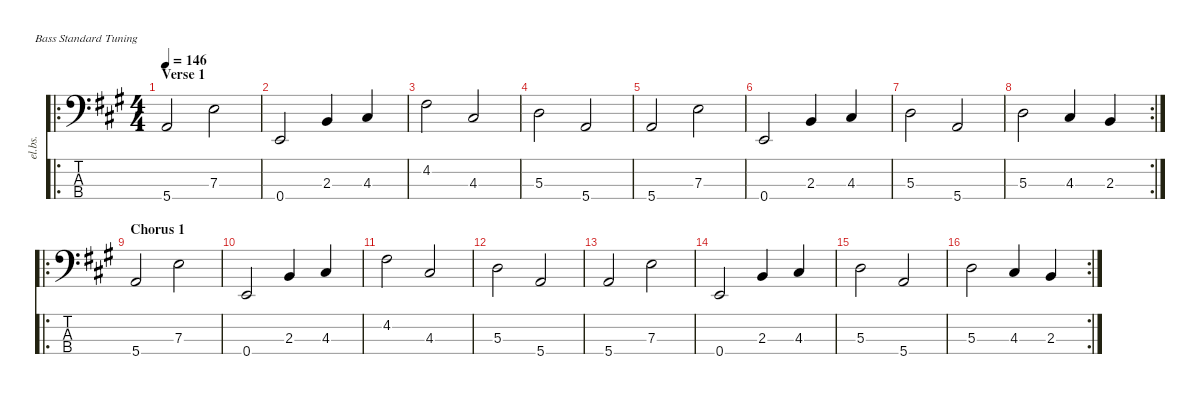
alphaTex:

\defaultSystemsLayout 4
\hideDynamics
\bracketExtendMode nobrackets
\otherSystemsTrackNameOrientation horizontal
\track ("Bass" "el.bs.") {defaultSystemsLayout 8 instrument electricbassfinger}
\staff {score tabs}
\tuning (G2 D2 A1 E1)
\ro
\ts (4 4)
\section ("" "Verse 1")
\tempo 146
\clef f4
\ks a
5.4{acc forcenatural}.2{dy f beam Up} 7.3{acc forcenatural}.2{beam Down} |
0.4{acc forcenatural}.2{beam Up} 2.3{acc forcenatural}.4{beam Up} 4.3{acc #}.4{beam Up} |
4.2{acc #}.2{beam Down} 4.3{acc #}.2{beam Up} |
5.3{acc forcenatural}.2{beam Down} 5.4{acc forcenatural}.2{beam Up} |
5.4{acc forcenatural}.2{beam Up} 7.3{acc forcenatural}.2{beam Down} |
0.4{acc forcenatural}.2{beam Up} 2.3{acc forcenatural}.4{beam Up} 4.3{acc #}.4{beam Up} |
5.3{acc forcenatural}.2{beam Down} 5.4{acc forcenatural}.2{beam Up} |
\rc 2
5.3{acc forcenatural}.2{beam Down} 4.3{acc #}.4{beam Up} 2.3{acc forcenatural}.4{beam Up} |
\ro
\section ("" "Chorus 1")
5.4{acc forcenatural}.2{beam Up} 7.3{acc forcenatural}.2{beam Down} |
0.4{acc forcenatural}.2{beam Up} 2.3{acc forcenatural}.4{beam Up} 4.3{acc #}.4{beam Up} |
4.2{acc #}.2{beam Down} 4.3{acc #}.2{beam Up} |
5.3{acc forcenatural}.2{beam Down} 5.4{acc forcenatural}.2{beam Up} |
5.4{acc forcenatural}.2{beam Up} 7.3{acc forcenatural}.2{beam Down} |
0.4{acc forcenatural}.2{beam Up} 2.3{acc forcenatural}.4{beam Up} 4.3{acc #}.4{beam Up} |
5.3{acc forcenatural}.2{beam Down} 5.4{acc forcenatural}.2{beam Up} |
\rc 2
5.3{acc forcenatural}.2{beam Down} 4.3{acc #}.4{beam Up} 2.3{acc forcenatural}.4{beam Up}
